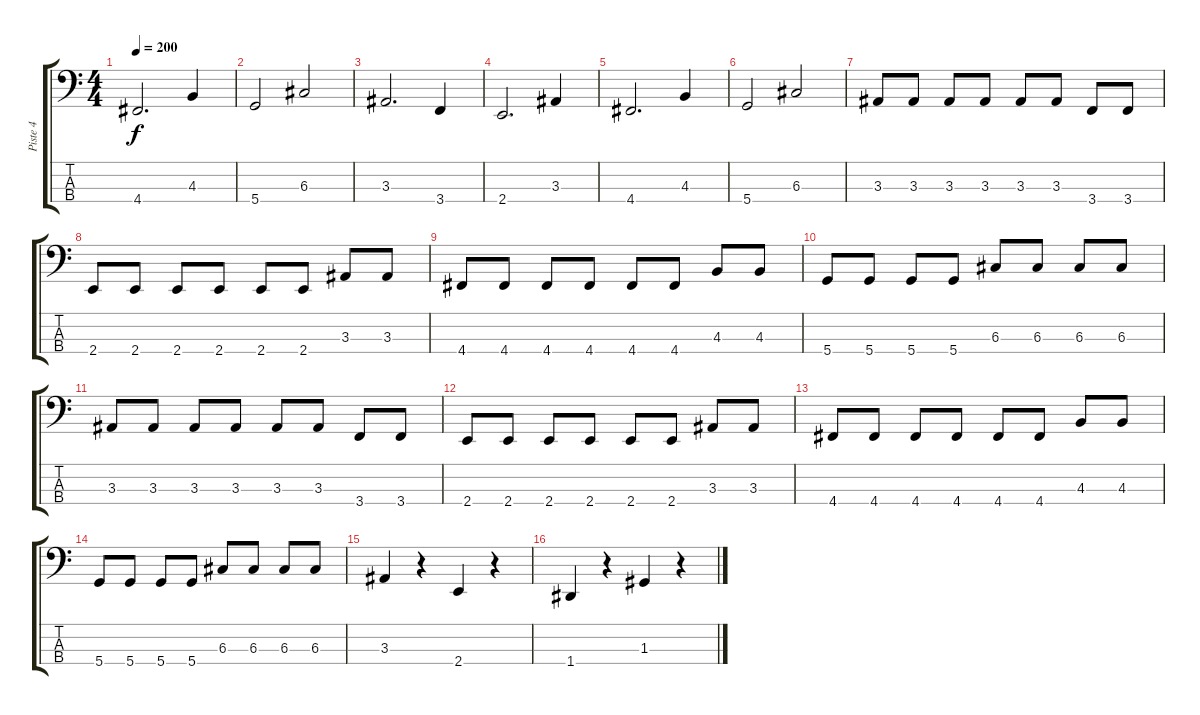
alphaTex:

\track ("Piste 4" "Piste 4") {instrument electricbassfinger}
\staff {score tabs}
\tuning (F2 C2 G1 D1) {hide}
\ts (4 4)
\tempo 200
\clef f4
\ks c
4.4.2{d dy f} 4.3.4 |
5.4.2 6.3.2 |
3.3.2{d} 3.4.4 |
2.4.2{d} 3.3.4 |
4.4.2{d} 4.3.4 |
5.4.2 6.3.2 |
3.3.8 3.3.8 3.3.8 3.3.8 3.3.8 3.3.8 3.4.8 3.4.8 |
2.4.8 2.4.8 2.4.8 2.4.8 2.4.8 2.4.8 3.3.8 3.3.8 |
4.4.8 4.4.8 4.4.8 4.4.8 4.4.8 4.4.8 4.3.8 4.3.8 |
5.4.8 5.4.8 5.4.8 5.4.8 6.3.8 6.3.8 6.3.8 6.3.8 |
3.3.8 3.3.8 3.3.8 3.3.8 3.3.8 3.3.8 3.4.8 3.4.8 |
2.4.8 2.4.8 2.4.8 2.4.8 2.4.8 2.4.8 3.3.8 3.3.8 |
4.4.8 4.4.8 4.4.8 4.4.8 4.4.8 4.4.8 4.3.8 4.3.8 |
5.4.8 5.4.8 5.4.8 5.4.8 6.3.8 6.3.8 6.3.8 6.3.8 |
3.3.4 r.4 2.4.4 r.4 |
1.4.4 r.4 1.3.4 r.4
